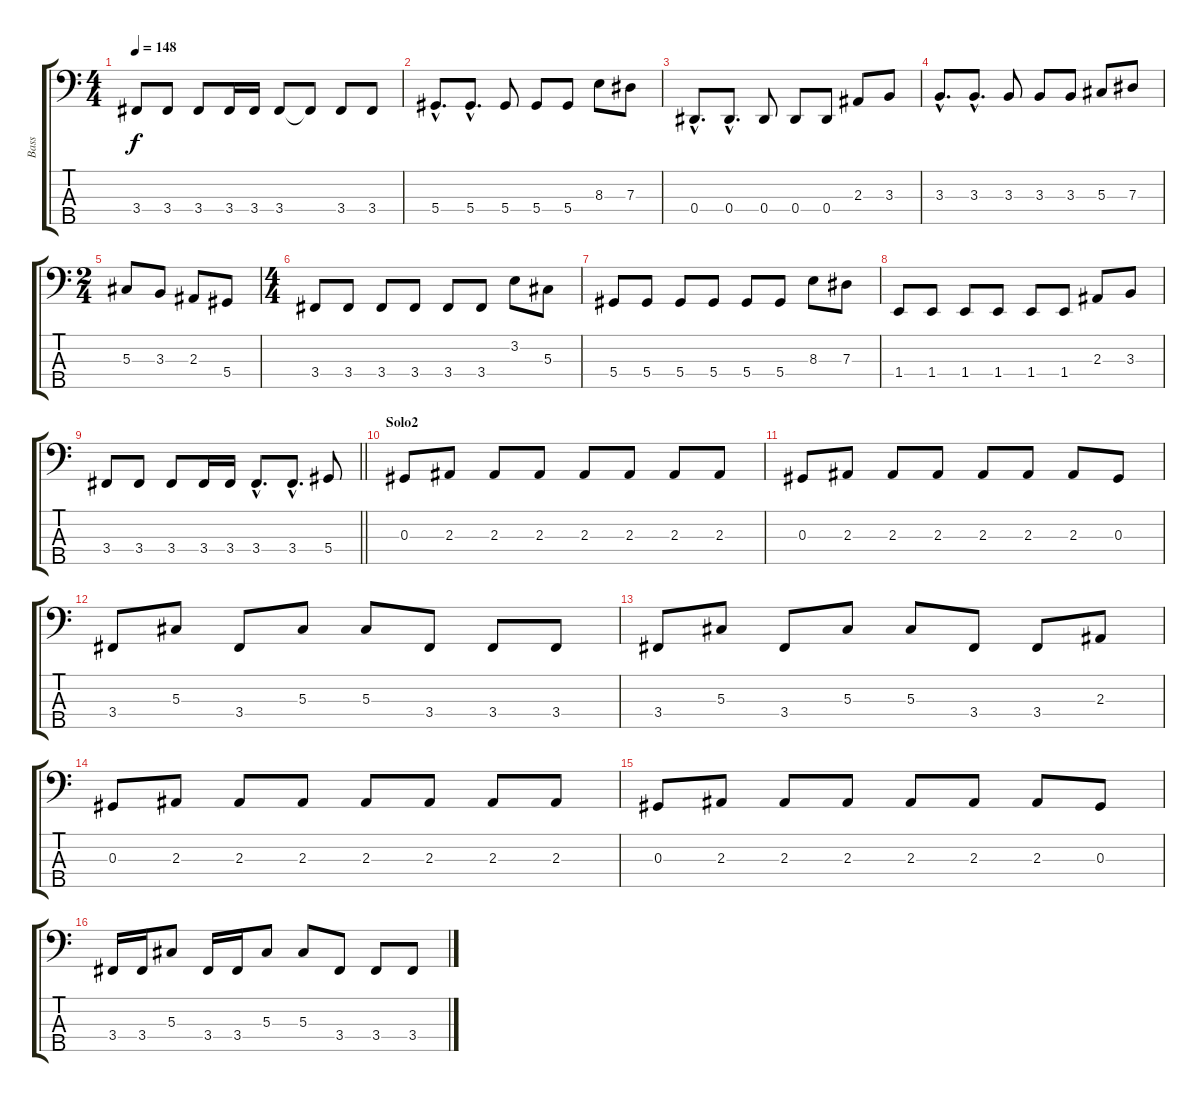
\track ("Bass" "Bass") {instrument electricbasspick}
\staff {score tabs}
\tuning (Gb2 Db2 Ab1 Eb1 Bb0) {hide}
\ts (4 4)
\tempo 148
\clef f4
\ks c
3.4.8{dy f} 3.4.8 3.4.8 3.4.16 3.4.16 3.4.8 3.4{t}.8 3.4.8 3.4.8 |
5.4{hac}.8{d} 5.4{hac}.8{d} 5.4.8 5.4.8 5.4.8 8.3.8 7.3.8 |
0.4{hac}.8{d} 0.4{hac}.8{d} 0.4.8 0.4.8 0.4.8 2.3.8 3.3.8 |
3.3{hac}.8{d} 3.3{hac}.8{d} 3.3.8 3.3.8 3.3.8 5.3.8 7.3.8 |
\ts (2 4)
5.3.8 3.3.8 2.3.8 5.4.8 |
\ts (4 4)
3.4.8 3.4.8 3.4.8 3.4.8 3.4.8 3.4.8 3.2.8 5.3.8 |
5.4.8 5.4.8 5.4.8 5.4.8 5.4.8 5.4.8 8.3.8 7.3.8 |
1.4.8 1.4.8 1.4.8 1.4.8 1.4.8 1.4.8 2.3.8 3.3.8 |
\barLineRight lightlight
3.4.8 3.4.8 3.4.8 3.4.16 3.4.16 3.4{hac}.8{d} 3.4{hac}.8{d} 5.4.8 |
\section ("" "Solo2")
0.3.8 2.3.8 2.3.8 2.3.8 2.3.8 2.3.8 2.3.8 2.3.8 |
0.3.8 2.3.8 2.3.8 2.3.8 2.3.8 2.3.8 2.3.8 0.3.8 |
3.4.8 5.3.8 3.4.8 5.3.8 5.3.8 3.4.8 3.4.8 3.4.8 |
3.4.8 5.3.8 3.4.8 5.3.8 5.3.8 3.4.8 3.4.8 2.3.8 |
0.3.8 2.3.8 2.3.8 2.3.8 2.3.8 2.3.8 2.3.8 2.3.8 |
0.3.8 2.3.8 2.3.8 2.3.8 2.3.8 2.3.8 2.3.8 0.3.8 |
3.4.16 3.4.16 5.3.8 3.4.16 3.4.16 5.3.8 5.3.8 3.4.8 3.4.8 3.4.8
